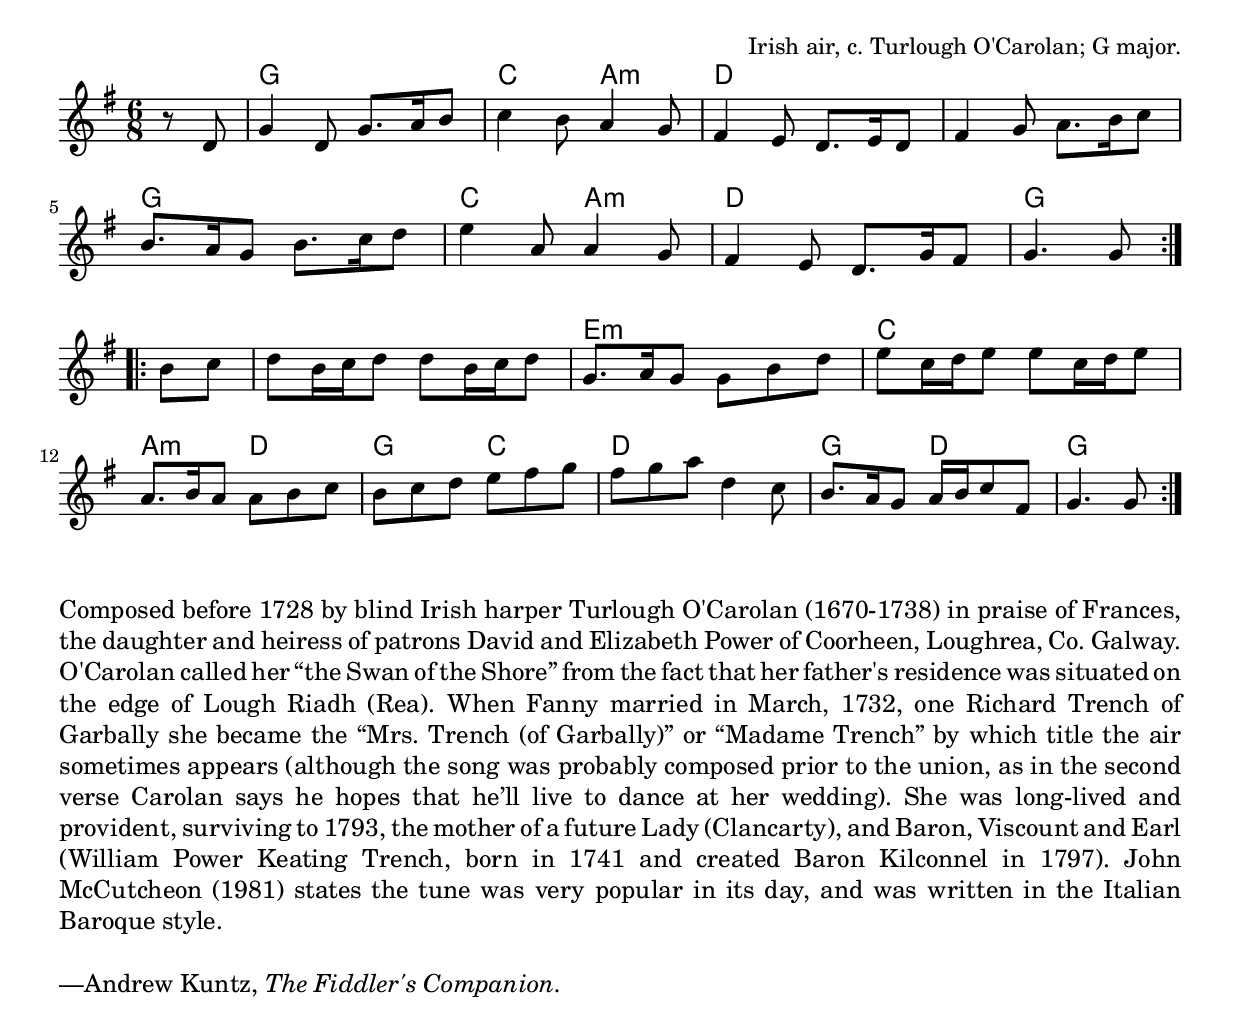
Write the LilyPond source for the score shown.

\version "2.18.2"
\include "util.ly"

\tocItem \markup "Fanny Power"

\score {
  <<
    \relative d' {
      \time 6/8
      \key g \major

      \repeat volta 2 {
        \partial 4 r8 d |
        g4 d8 g8. a16 b8 |
        c4 b8 a4 g8 |
        fis4 e8 d8. e16 d8 |
        fis4 g8 a8. b16 c8 |
        b8. a16 g8 b8. c16 d8 |
        e4 a,8 a4 g8 |
        fis4 e8 d8. g16 fis8 |
        g4. g8
      }
      \break

      \repeat volta 2 {
        b8 c |
        d b16 c d8 d b16 c d8 |
        g,8. a16 g8 g b d |
        e8 c16 d e8 e c16 d e8 |
        a,8. b16 a8 a b c |

        b c d e fis g |
        fis g a d,4 c8 |
        b8. a16 g8 a16 b c8 fis, |
        g4. g8
      }
    }

    \chords {
      \time 6/8
      \set chordChanges=##t

      \repeat volta 2 {
        \partial 4 s4 |
        g2. | c4. a4.:m | d2. | d2. |
        g2. | c4. a4.:m | d2. | g4. g8
      }
      \repeat volta 2 {
        s4 |
        g2. | e2.:m | c2. | a4.:m d4. |
        g4. c4. | d2. | g4. d4. | g4. g8
      }
    }
  >>

  \header{
    title="Fanny Power"
    opus="Irish air, c. Turlough O'Carolan; G major."
  }
  \layout{indent=0}
  \midi{\tempo 4=120}
}

\markuplist{
  \paragraph{
    Composed before 1728 by blind Irish harper Turlough O'Carolan (1670‑1738)
    in praise of Frances, the daughter and heiress of patrons David and Elizabeth
    Power of Coorheen, Loughrea, Co. Galway. O'Carolan called her “the Swan of the Shore”
    from the fact that her father's residence was situated on the edge of Lough Riadh (Rea).
    When Fanny married in March, 1732, one Richard Trench of Garbally she became the
    “Mrs. Trench (of Garbally)” or “Madame Trench” by which title the air sometimes appears
    (although the song was probably composed prior to the union, as in the second verse
    Carolan says he hopes that he’ll live to dance at her wedding). She was long‑lived
    and provident, surviving to 1793, the mother of a future Lady (Clancarty), and Baron,
    Viscount and Earl (William Power Keating Trench, born in 1741 and created Baron
    Kilconnel in 1797). John McCutcheon (1981) states the tune was very popular in its
    day, and was written in the Italian Baroque style.
  }
  \paragraph{
    —Andrew Kuntz, \italic{The Fiddler's Companion.}
  }
}